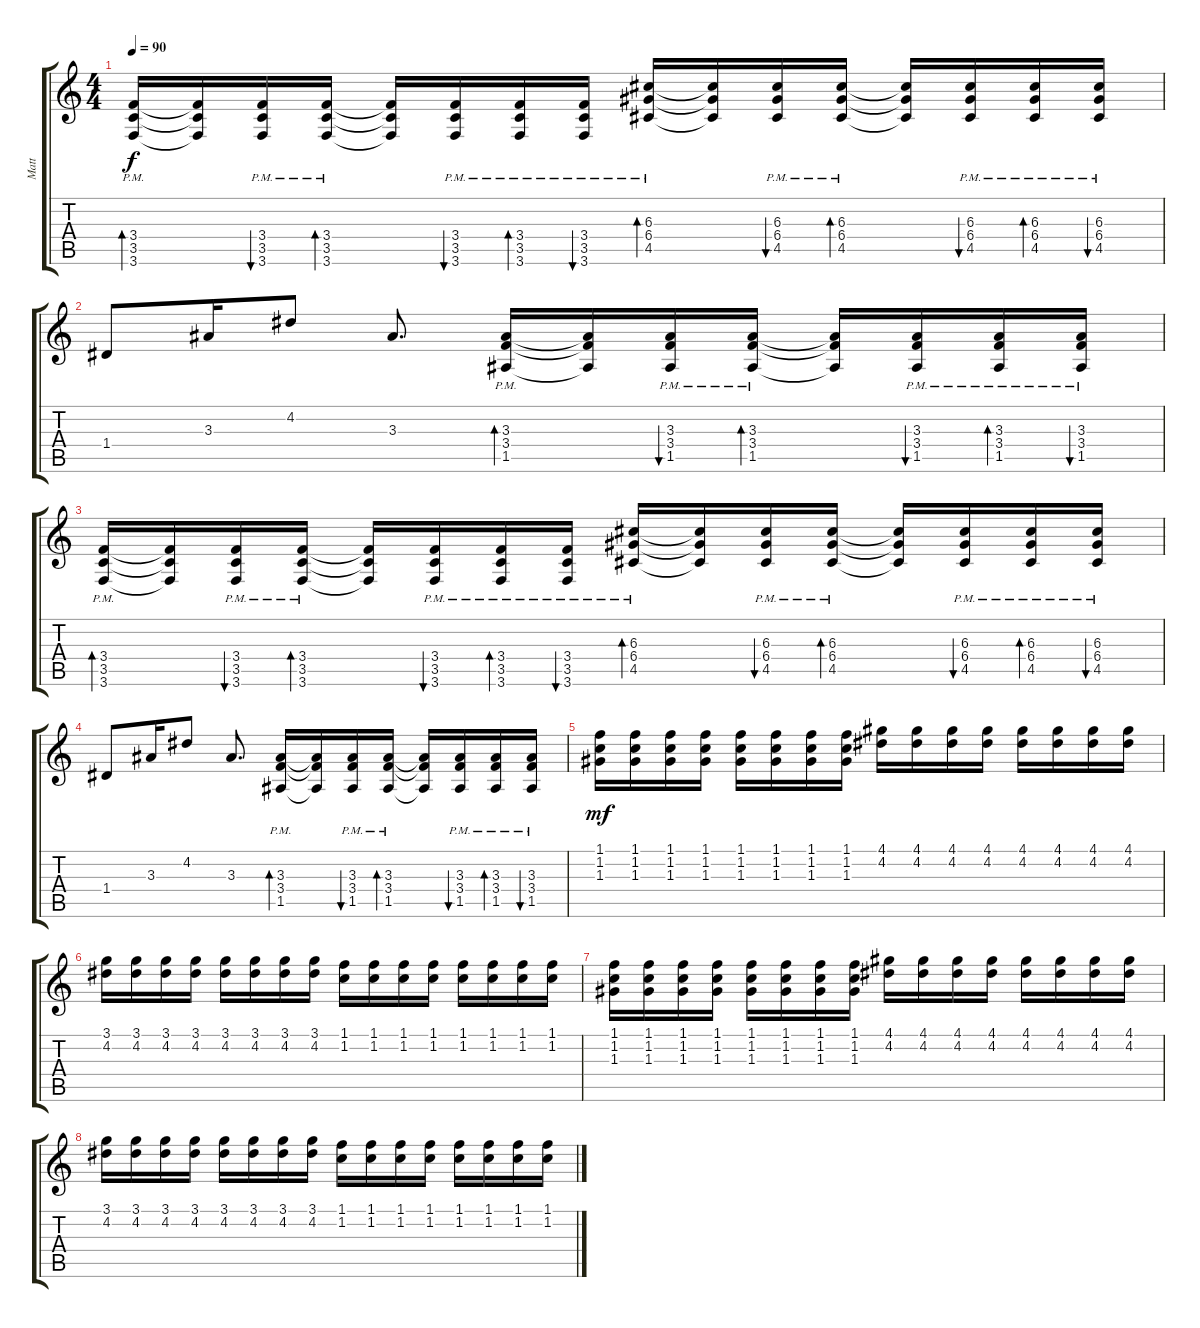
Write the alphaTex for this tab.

\track ("Matt" "Matt") {instrument acousticguitarsteel}
\staff {score tabs}
\tuning (E4 B3 G3 D3 A2 D2) {hide}
\ts (4 4)
\tempo 90
\clef g2
\ks c
(3.4{pm} 3.5{pm} 3.6{pm}).16{bd 120 dy f} (3.4{t} 3.5{t} 3.6{t}).16 (3.4{pm} 3.5{pm} 3.6{pm}).16{bu 120} (3.4{pm} 3.5{pm} 3.6{pm}).16{bd 120} (3.4{t} 3.5{t} 3.6{t}).16 (3.4{pm} 3.5{pm} 3.6{pm}).16{bu 120} (3.4{pm} 3.5{pm} 3.6{pm}).16{bd 120} (3.4{pm} 3.5{pm} 3.6{pm}).16{bu 120} (6.3{pm} 6.4{pm} 4.5{pm}).16{bd 120} (6.3{t} 6.4{t} 4.5{t}).16 (6.3{pm} 6.4{pm} 4.5{pm}).16{bu 120} (6.3{pm} 6.4{pm} 4.5{pm}).16{bd 120} (6.3{t} 6.4{t} 4.5{t}).16 (6.3{pm} 6.4{pm} 4.5{pm}).16{bu 120} (6.3{pm} 6.4{pm} 4.5{pm}).16{bd 120} (6.3{pm} 6.4{pm} 4.5{pm}).16{bu 120} |
1.4.8 3.3.16 4.2.8 3.3.8{d} (3.3{pm} 3.4{pm} 1.5{pm}).16{bd 120} (3.3{t} 3.4{t} 1.5{t}).16 (3.3{pm} 3.4{pm} 1.5{pm}).16{bu 120} (3.3{pm} 3.4{pm} 1.5{pm}).16{bd 120} (3.3{t} 3.4{t} 1.5{t}).16 (3.3{pm} 3.4{pm} 1.5{pm}).16{bu 120} (3.3{pm} 3.4{pm} 1.5{pm}).16{bd 120} (3.3{pm} 3.4{pm} 1.5{pm}).16{bu 120} |
(3.4{pm} 3.5{pm} 3.6{pm}).16{bd 120} (3.4{t} 3.5{t} 3.6{t}).16 (3.4{pm} 3.5{pm} 3.6{pm}).16{bu 120} (3.4{pm} 3.5{pm} 3.6{pm}).16{bd 120} (3.4{t} 3.5{t} 3.6{t}).16 (3.4{pm} 3.5{pm} 3.6{pm}).16{bu 120} (3.4{pm} 3.5{pm} 3.6{pm}).16{bd 120} (3.4{pm} 3.5{pm} 3.6{pm}).16{bu 120} (6.3{pm} 6.4{pm} 4.5{pm}).16{bd 120} (6.3{t} 6.4{t} 4.5{t}).16 (6.3{pm} 6.4{pm} 4.5{pm}).16{bu 120} (6.3{pm} 6.4{pm} 4.5{pm}).16{bd 120} (6.3{t} 6.4{t} 4.5{t}).16 (6.3{pm} 6.4{pm} 4.5{pm}).16{bu 120} (6.3{pm} 6.4{pm} 4.5{pm}).16{bd 120} (6.3{pm} 6.4{pm} 4.5{pm}).16{bu 120} |
1.4.8 3.3.16 4.2.8 3.3.8{d} (3.3{pm} 3.4{pm} 1.5{pm}).16{bd 120} (3.3{t} 3.4{t} 1.5{t}).16 (3.3{pm} 3.4{pm} 1.5{pm}).16{bu 120} (3.3{pm} 3.4{pm} 1.5{pm}).16{bd 120} (3.3{t} 3.4{t} 1.5{t}).16 (3.3{pm} 3.4{pm} 1.5{pm}).16{bu 120} (3.3{pm} 3.4{pm} 1.5{pm}).16{bd 120} (3.3{pm} 3.4{pm} 1.5{pm}).16{bu 120} |
(1.1 1.2 1.3).16{dy mf} (1.1 1.2 1.3).16 (1.1 1.2 1.3).16 (1.1 1.2 1.3).16 (1.1 1.2 1.3).16 (1.1 1.2 1.3).16 (1.1 1.2 1.3).16 (1.1 1.2 1.3).16 (4.1 4.2).16 (4.1 4.2).16 (4.1 4.2).16 (4.1 4.2).16 (4.1 4.2).16 (4.1 4.2).16 (4.1 4.2).16 (4.1 4.2).16 |
(3.1 4.2).16 (3.1 4.2).16 (3.1 4.2).16 (3.1 4.2).16 (3.1 4.2).16 (3.1 4.2).16 (3.1 4.2).16 (3.1 4.2).16 (1.1 1.2).16 (1.1 1.2).16 (1.1 1.2).16 (1.1 1.2).16 (1.1 1.2).16 (1.1 1.2).16 (1.1 1.2).16 (1.1 1.2).16 |
(1.1 1.2 1.3).16 (1.1 1.2 1.3).16 (1.1 1.2 1.3).16 (1.1 1.2 1.3).16 (1.1 1.2 1.3).16 (1.1 1.2 1.3).16 (1.1 1.2 1.3).16 (1.1 1.2 1.3).16 (4.1 4.2).16 (4.1 4.2).16 (4.1 4.2).16 (4.1 4.2).16 (4.1 4.2).16 (4.1 4.2).16 (4.1 4.2).16 (4.1 4.2).16 |
(3.1 4.2).16 (3.1 4.2).16 (3.1 4.2).16 (3.1 4.2).16 (3.1 4.2).16 (3.1 4.2).16 (3.1 4.2).16 (3.1 4.2).16 (1.1 1.2).16 (1.1 1.2).16 (1.1 1.2).16 (1.1 1.2).16 (1.1 1.2).16 (1.1 1.2).16 (1.1 1.2).16 (1.1 1.2).16
